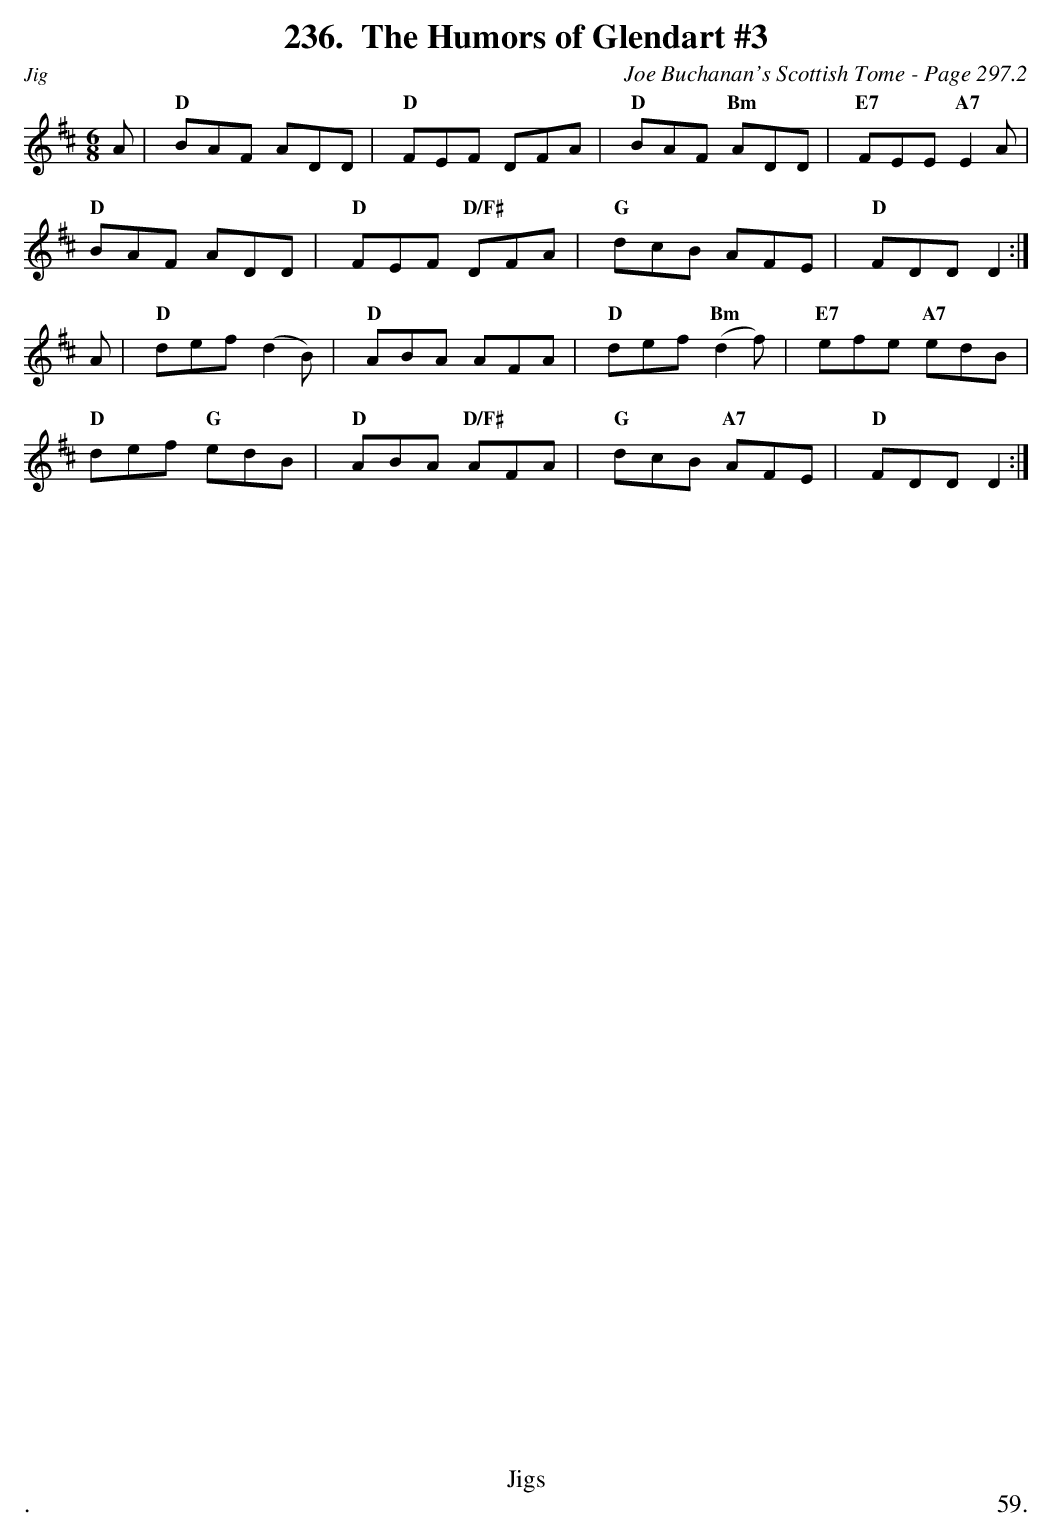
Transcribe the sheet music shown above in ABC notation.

X:1
T:Humors of Glendart #3, The
C:Joe Buchanan's Scottish Tome - Page 297.2
L:1/8
M:6/8
K:D
A | "D"BAF ADD | "D"FEF DFA | "D"BAF "Bm"ADD | "E7"FEE "A7"E2 A |
"D"BAF ADD | "D"FEF "D/F#"DFA | "G"dcB AFE | "D"FDD D2 :|
A | "D"def (d2 B) | "D"ABA AFA | "D"def "Bm"(d2 f) | "E7"efe "A7"edB |
"D"def "G"edB | "D"ABA "D/F#"AFA | "G"dcB "A7"AFE | "D"FDD D2 :|
